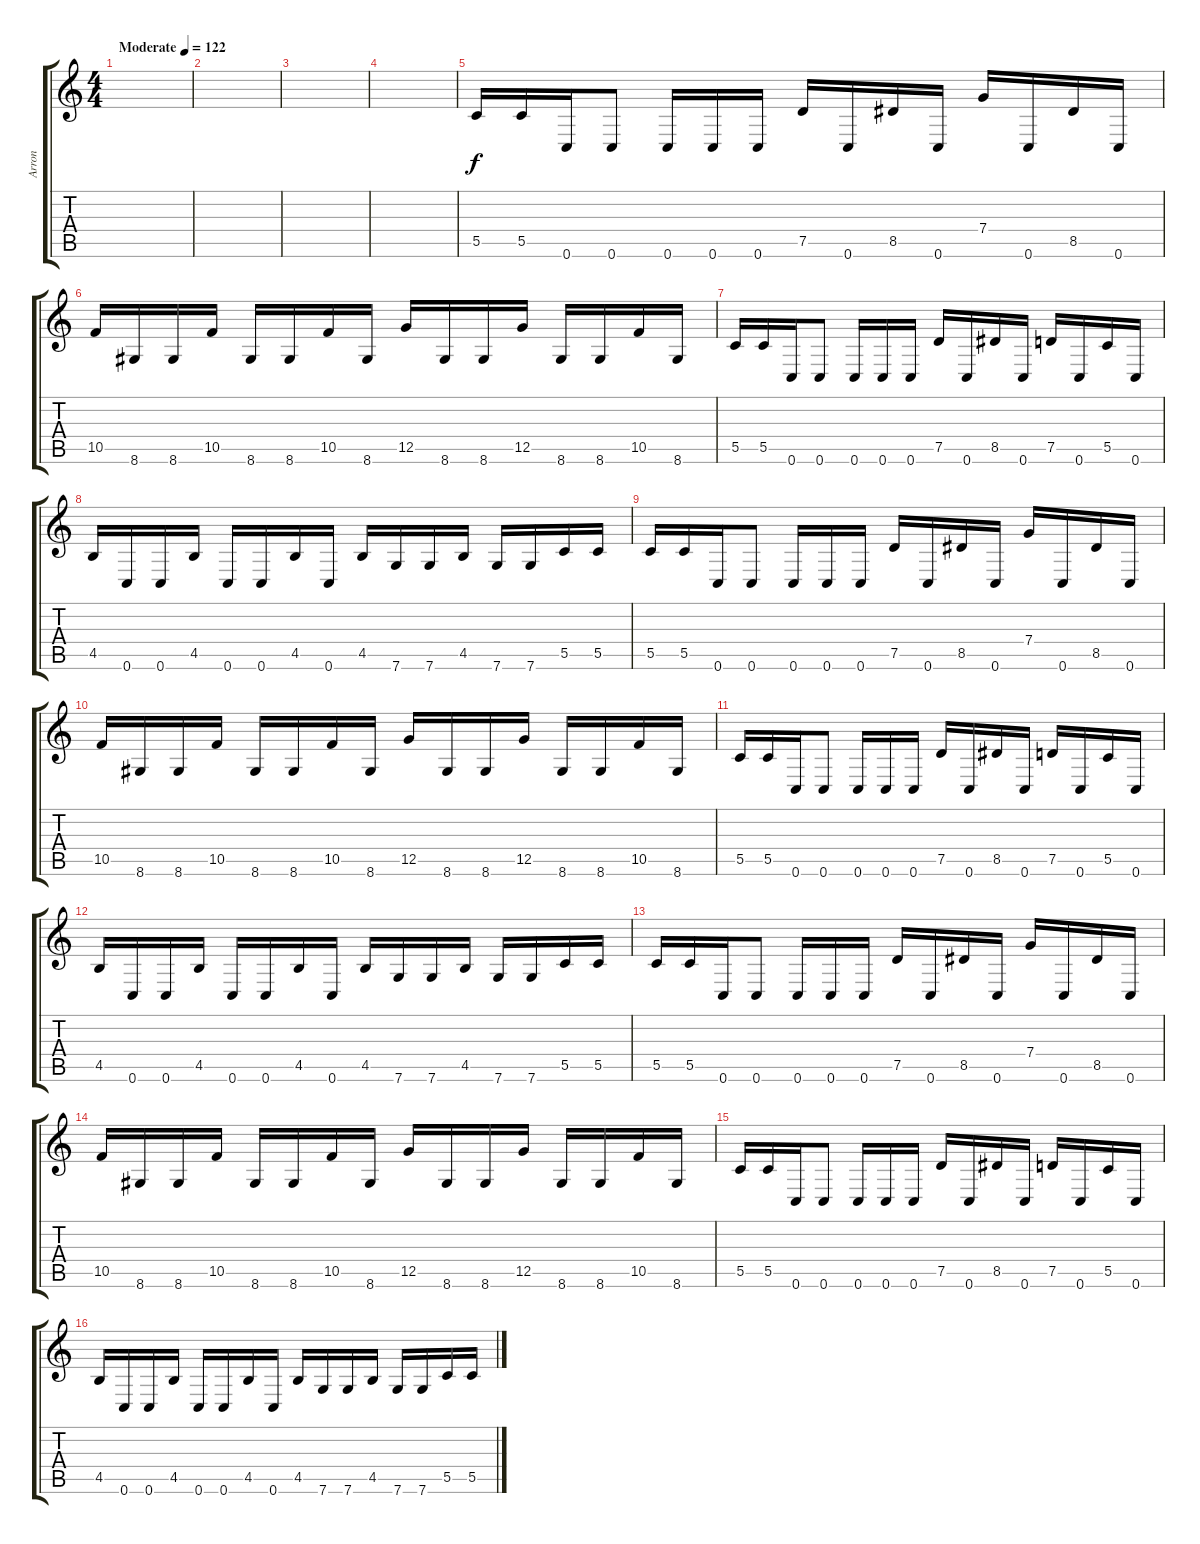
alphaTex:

\track ("Arron" "Arron") {instrument distortionguitar}
\staff {score tabs}
\tuning (D4 A3 F3 C3 G2 C2) {hide}
\ts (4 4)
\tempo (122 "Moderate")
\clef g2
\ks c
|
|
|
|
5.5.16 5.5.16 0.6.16 0.6.8 0.6.16 0.6.16 0.6.16 7.5.16 0.6.16 8.5.16 0.6.16 7.4.16 0.6.16 8.5.16 0.6.16 |
10.5.16 8.6.16 8.6.16 10.5.16 8.6.16 8.6.16 10.5.16 8.6.16 12.5.16 8.6.16 8.6.16 12.5.16 8.6.16 8.6.16 10.5.16 8.6.16 |
5.5.16 5.5.16 0.6.16 0.6.8 0.6.16 0.6.16 0.6.16 7.5.16 0.6.16 8.5.16 0.6.16 7.5.16 0.6.16 5.5.16 0.6.16 |
4.5.16 0.6.16 0.6.16 4.5.16 0.6.16 0.6.16 4.5.16 0.6.16 4.5.16 7.6.16 7.6.16 4.5.16 7.6.16 7.6.16 5.5.16 5.5.16 |
5.5.16 5.5.16 0.6.16 0.6.8 0.6.16 0.6.16 0.6.16 7.5.16 0.6.16 8.5.16 0.6.16 7.4.16 0.6.16 8.5.16 0.6.16 |
10.5.16 8.6.16 8.6.16 10.5.16 8.6.16 8.6.16 10.5.16 8.6.16 12.5.16 8.6.16 8.6.16 12.5.16 8.6.16 8.6.16 10.5.16 8.6.16 |
5.5.16 5.5.16 0.6.16 0.6.8 0.6.16 0.6.16 0.6.16 7.5.16 0.6.16 8.5.16 0.6.16 7.5.16 0.6.16 5.5.16 0.6.16 |
4.5.16 0.6.16 0.6.16 4.5.16 0.6.16 0.6.16 4.5.16 0.6.16 4.5.16 7.6.16 7.6.16 4.5.16 7.6.16 7.6.16 5.5.16 5.5.16 |
5.5.16 5.5.16 0.6.16 0.6.8 0.6.16 0.6.16 0.6.16 7.5.16 0.6.16 8.5.16 0.6.16 7.4.16 0.6.16 8.5.16 0.6.16 |
10.5.16 8.6.16 8.6.16 10.5.16 8.6.16 8.6.16 10.5.16 8.6.16 12.5.16 8.6.16 8.6.16 12.5.16 8.6.16 8.6.16 10.5.16 8.6.16 |
5.5.16 5.5.16 0.6.16 0.6.8 0.6.16 0.6.16 0.6.16 7.5.16 0.6.16 8.5.16 0.6.16 7.5.16 0.6.16 5.5.16 0.6.16 |
4.5.16 0.6.16 0.6.16 4.5.16 0.6.16 0.6.16 4.5.16 0.6.16 4.5.16 7.6.16 7.6.16 4.5.16 7.6.16 7.6.16 5.5.16 5.5.16
